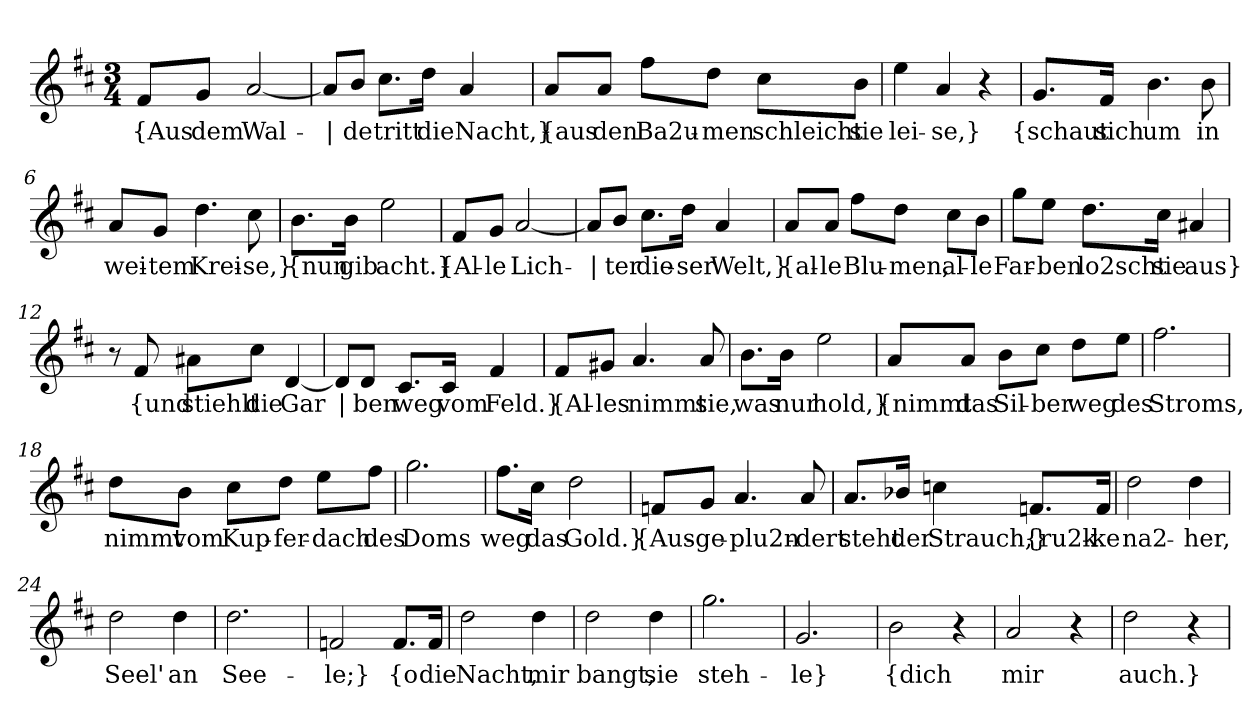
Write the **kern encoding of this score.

**kern	**text
*part1	*part1
*staff1	*staff1
*clefG2	*
*k[f#c#]	*
*M3/4	*
=1	=1
!	!LO:LY:b
8f#/L	{Aus
!	!LO:LY:b
8g/J	dem
!	!LO:LY:b
[2a/	Wal-
=2	=2
!	!LO:LY:b
8a/L]	|
!	!LO:LY:b
8b/J	-de
!	!LO:LY:b
8.cc#\L	tritt
!	!LO:LY:b
16dd\Jk	die
!	!LO:LY:b
4a/	Nacht,}
=3	=3
!	!LO:LY:b
8a/L	{aus
!	!LO:LY:b
8a/J	den
!	!LO:LY:b
8ff#\L	Ba2u-
!	!LO:LY:b
8dd\J	-men
!	!LO:LY:b
8cc#\L	schleicht
!	!LO:LY:b
8b\J	sie
=4	=4
!	!LO:LY:b
4ee\	lei-
!	!LO:LY:b
4a/	-se,}
4r	.
!!LO:LB:g=z
=5	=5
!	!LO:LY:b
8.g/L	{schaut
!	!LO:LY:b
16f#/Jk	sich
!	!LO:LY:b
4.b\	um
!	!LO:LY:b
8b\	in
=6	=6
!	!LO:LY:b
8a/L	wei-
!	!LO:LY:b
8g/J	-tem
!	!LO:LY:b
4.dd\	Krei-
!	!LO:LY:b
8cc#\	-se,}
=7	=7
!	!LO:LY:b
8.b\L	{nun
!	!LO:LY:b
16b\Jk	gib
!	!LO:LY:b
2ee\	acht.}
=8	=8
!	!LO:LY:b
8f#/L	{Al-
!	!LO:LY:b
8g/J	-le
!	!LO:LY:b
[2a/	Lich-
=9	=9
!	!LO:LY:b
8a/L]	|
!	!LO:LY:b
8b/J	-ter
!	!LO:LY:b
8.cc#\L	die-
!	!LO:LY:b
16dd\Jk	-ser
!	!LO:LY:b
4a/	Welt,}
!!LO:LB:g=z
=10	=10
!	!LO:LY:b
8a/L	{al-
!	!LO:LY:b
8a/J	-le
!	!LO:LY:b
8ff#\L	Blu-
!	!LO:LY:b
8dd\J	-men,
!	!LO:LY:b
8cc#\L	al-
!	!LO:LY:b
8b\J	-le
=11	=11
!	!LO:LY:b
8gg\L	Far-
!	!LO:LY:b
8ee\J	-ben
!	!LO:LY:b
8.dd\L	lo2scht
!	!LO:LY:b
16cc#\Jk	sie
!	!LO:LY:b
4a#X/	aus}
=12	=12
8r	.
!	!LO:LY:b
8f#/	{und
!	!LO:LY:b
8a#X\L	stiehlt
!	!LO:LY:b
8cc#\J	die
!	!LO:LY:b
[4d/	Gar
=13	=13
!	!LO:LY:b
8d/L]	|
!	!LO:LY:b
8d/J	-ben
!	!LO:LY:b
8.c#/L	weg
!	!LO:LY:b
16c#/Jk	vom
!	!LO:LY:b
4f#/	Feld.}
!!LO:LB:g=z
=14	=14
!	!LO:LY:b
8f#/L	{Al-
!	!LO:LY:b
8g#X/J	-les
!	!LO:LY:b
4.a/	nimmt
!	!LO:LY:b
8a/	sie,
=15	=15
!	!LO:LY:b
8.b\L	was
!	!LO:LY:b
16b\Jk	nur
!	!LO:LY:b
2ee\	hold,}
=16	=16
!	!LO:LY:b
8a/L	{nimmt
!	!LO:LY:b
8a/J	das
!	!LO:LY:b
8b\L	Sil-
!	!LO:LY:b
8cc#\J	-ber
!	!LO:LY:b
8dd\L	weg
!	!LO:LY:b
8ee\J	des
=17	=17
!	!LO:LY:b
2.ff#\	Stroms,
!!LO:LB:g=z
=18	=18
!	!LO:LY:b
8dd\L	nimmt
!	!LO:LY:b
8b\J	vom
!	!LO:LY:b
8cc#\L	Kup-
!	!LO:LY:b
8dd\J	-fer-
!	!LO:LY:b
8ee\L	-dach
!	!LO:LY:b
8ff#\J	des
=19	=19
!	!LO:LY:b
2.gg\	Doms
=20	=20
!	!LO:LY:b
8.ff#\L	weg
!	!LO:LY:b
16cc#\Jk	das
!	!LO:LY:b
2dd\	Gold.}
=21	=21
!	!LO:LY:b
8fn/L	{Aus-
!	!LO:LY:b
8g/J	-ge-
!	!LO:LY:b
4.a/	-plu2n-
!	!LO:LY:b
8a/	-dert
!!LO:LB:g=z
=22	=22
!	!LO:LY:b
8.a/L	steht
!	!LO:LY:b
16b-X/Jk	der
!	!LO:LY:b
4ccn\	Strauch,}
!	!LO:LY:b
8.fn/L	{ru2k-
!	!LO:LY:b
16f/Jk	-ke
=23	=23
!	!LO:LY:b
2dd\	na2-
!	!LO:LY:b
4dd\	-her,
=24	=24
!	!LO:LY:b
2dd\	Seel'
!	!LO:LY:b
4dd\	an
=25	=25
!	!LO:LY:b
2.dd\	See-
=26	=26
!	!LO:LY:b
2fn/	-le;}
!	!LO:LY:b
8.f/L	{o
!	!LO:LY:b
16f/Jk	die
=27	=27
!	!LO:LY:b
2dd\	Nacht,
!	!LO:LY:b
4dd\	mir
=28	=28
!	!LO:LY:b
2dd\	bangt,
!	!LO:LY:b
4dd\	sie
=29	=29
!	!LO:LY:b
2.gg\	steh-
!!LO:LB:g=z
=30	=30
!	!LO:LY:b
2.g/	-le}
=31	=31
!	!LO:LY:b
2b\	{dich
4r	.
=32	=32
!	!LO:LY:b
2a/	mir
4r	.
=33	=33
!	!LO:LY:b
2dd\	auch.}
4r	.
=	=
*-	*-
